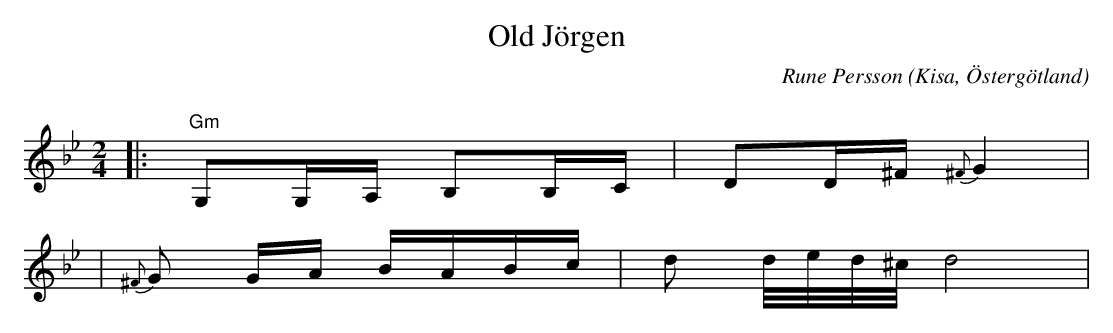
X:1
T:Old Jörgen
C:Rune Persson
O:Kisa, Östergötland
Q:60
M:2/4
L:1/8
K:Gm
|:"Gm"G,G,/A,/ B,B,/C/|DD/^F/ {^F}G2|
|{^F}G G/A/ B/A/B/c/|d d/4e/4d/4^c/4 d4|
